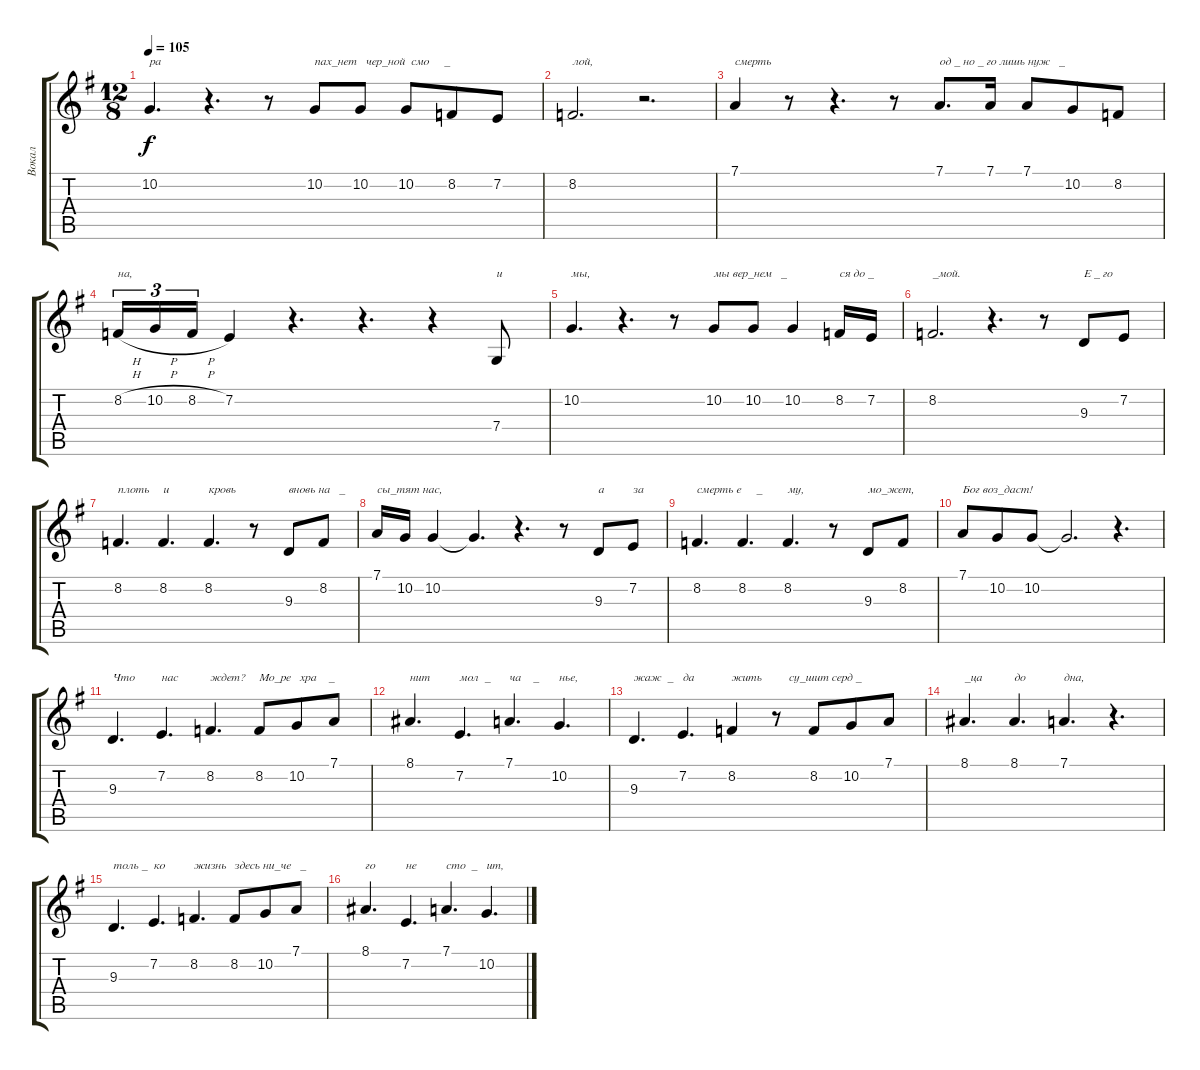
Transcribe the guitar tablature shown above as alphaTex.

\track ("Вокал" "Вокал") {instrument fx5brightness}
\staff {score tabs}
\tuning (D4 A3 F3 C3 G2 D2) {hide}
\ts (12 8)
\tempo 105
\clef g2
\ks eminor
10.2.4{d txt "ра" dy f} r.4{d} r.8 10.2.8{txt "пах_нет   чер_ной  смо     _"} 10.2.8 10.2.8 8.2.8 7.2.8 |
8.2.2{d txt "лой,"} r.2{d} |
7.1.4{txt "смерть"} r.8 r.4{d} r.8 7.1.8{d txt "од _ но _ го лишь нуж   _"} 7.1.16 7.1.8 10.2.8 8.2.8 |
8.2{h}.16{tu (3 2) txt "на,"} 10.2{h}.16{tu (3 2)} 8.2{h}.16{tu (3 2)} 7.2.4 r.4{d} r.4{d} r.4 7.4.8{txt "и"} |
10.2.4{d txt "мы,"} r.4{d} r.8 10.2.8{txt "мы вер_нем   _"} 10.2.8 10.2.4 8.2.16{txt "ся до _"} 7.2.16 |
8.2.2{d txt "_мой."} r.4{d} r.8 9.3.8{txt "Е _ го"} 7.2.8 |
8.2.4{d txt "плоть"} 8.2.4{d txt "и"} 8.2.4{d txt "кровь"} r.8 9.3.8{txt "вновь на   _"} 8.2.8 |
7.1.16{txt "сы_тят нас,"} 10.2.16 10.2.4 10.2{t}.4{d} r.4{d} r.8 9.3.8{txt "а"} 7.2.8{txt "за"} |
8.2.4{d txt "смерть е     _"} 8.2.4{d} 8.2.4{d txt "му,"} r.8 9.3.8{txt "мо_жет,"} 8.2.8 |
7.1.8{txt "Бог воз_даст!"} 10.2.8 10.2.8 10.2{t}.2{d} r.4{d} |
9.3.4{d txt "Что"} 7.2.4{d txt "нас"} 8.2.4{d txt "ждет?"} 8.2.8{txt "Мо_ре   хра    _"} 10.2.8 7.1.8 |
8.1.4{d txt "нит"} 7.2.4{d txt "мол  _"} 7.1.4{d txt "ча    _"} 10.2.4{d txt "нье,"} |
9.3.4{d txt "жаж  _"} 7.2.4{d txt "да"} 8.2.4{txt "жить         су_шит серд _"} r.8 8.2.8 10.2.8 7.1.8 |
8.1.4{d txt "_ца"} 8.1.4{d txt "до"} 7.1.4{d txt "дна,"} r.4{d} |
9.3.4{d txt "толь _"} 7.2.4{d txt "ко"} 8.2.4{d txt "жизнь"} 8.2.8{txt "здесь ни_че   _"} 10.2.8 7.1.8 |
8.1.4{d txt "го"} 7.2.4{d txt "не"} 7.1.4{d txt "сто  _"} 10.2.4{d txt "ит,"}
